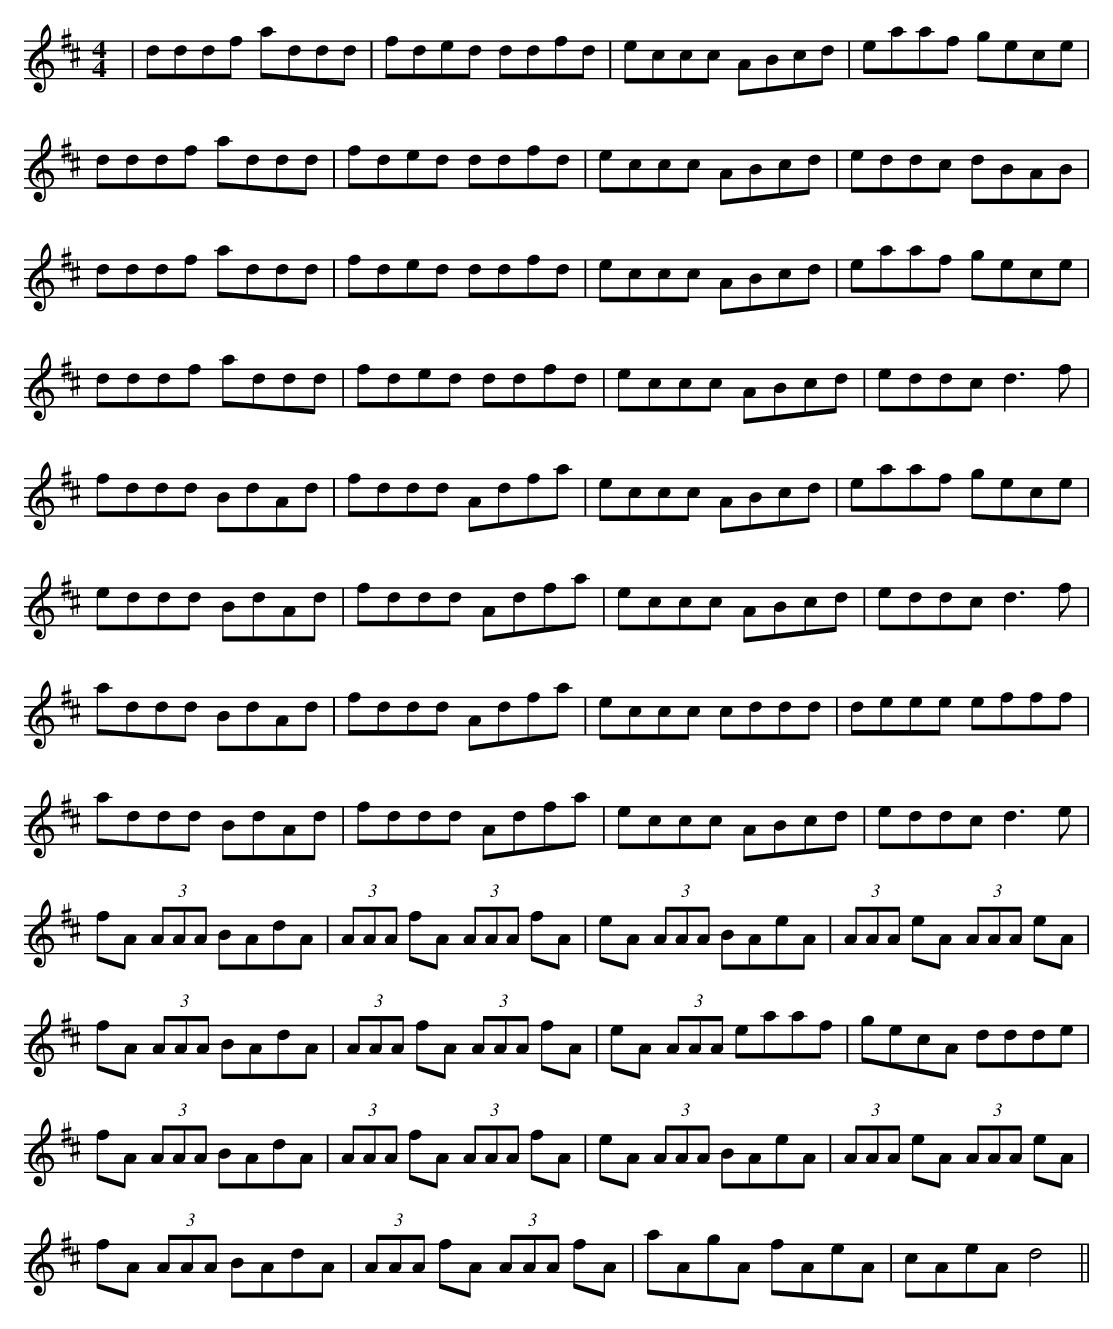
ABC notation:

X:1
M:4/4
K:D
|dddf addd|fded ddfd|eccc ABcd|eaaf gece|
dddf addd|fded ddfd|eccc ABcd|eddc dBAB|
dddf addd|fded ddfd|eccc ABcd|eaaf gece|
dddf addd|fded ddfd|eccc ABcd|eddc d3 f|
fddd BdAd|fddd Adfa|eccc ABcd|eaaf gece|
eddd BdAd|fddd Adfa|eccc ABcd|eddc d3 f|
addd BdAd|fddd Adfa|eccc cddd|deee efff|
addd BdAd|fddd Adfa|eccc ABcd|eddc d3 e|
fA (3AAA BAdA|(3AAA fA (3AAA fA|eA (3AAA BAeA|(3AAA eA (3AAA eA|
fA (3AAA BAdA|(3AAA fA (3AAA fA|eA (3AAA eaaf|gecA ddde|
fA (3AAA BAdA|(3AAA fA (3AAA fA|eA (3AAA BAeA|(3AAA eA (3AAA eA|
fA (3AAA BAdA|(3AAA fA (3AAA fA|aAgA fAeA|cAeA d4||
